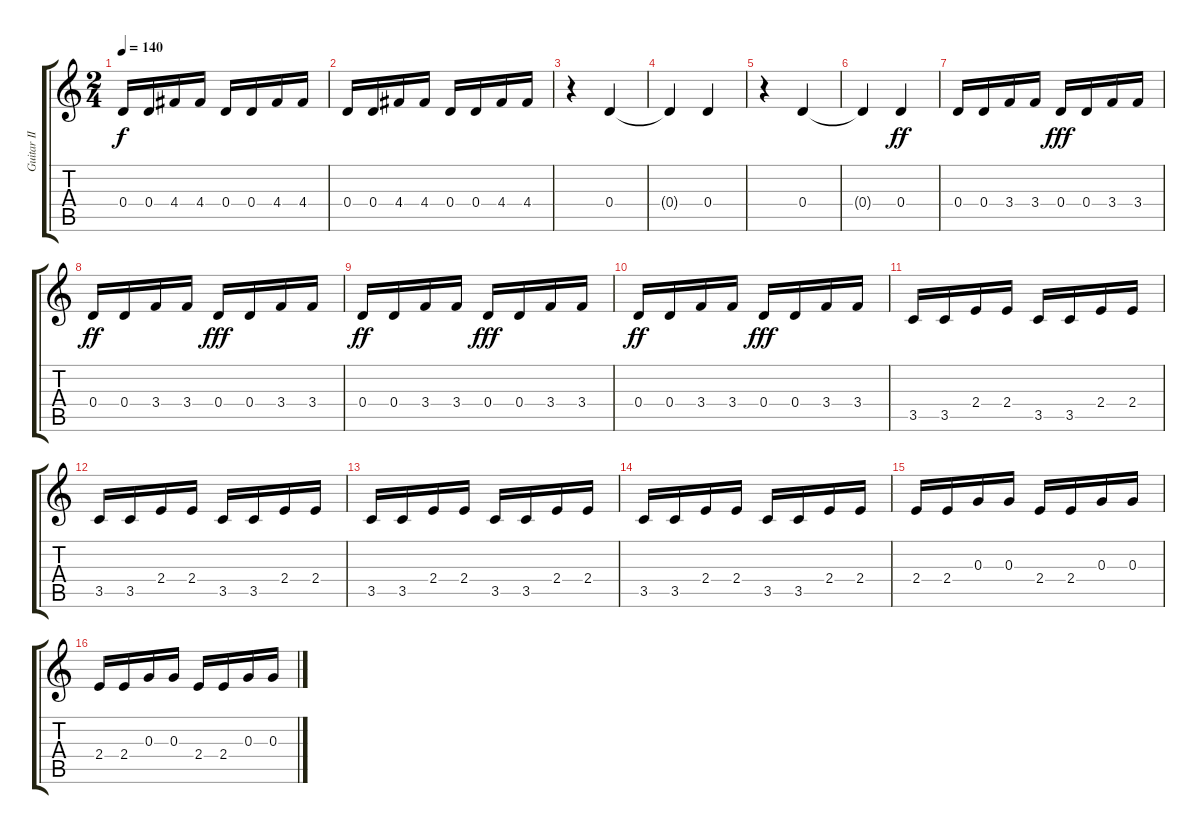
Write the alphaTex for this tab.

\track ("Guitar II" "Guitar II") {instrument distortionguitar}
\staff {score tabs}
\tuning (E4 B3 G3 D3 A2 E2) {hide}
\ts (2 4)
\tempo 140
\clef g2
\ks c
0.4.16{dy f} 0.4.16 4.4.16 4.4.16 0.4.16 0.4.16 4.4.16 4.4.16 |
0.4.16 0.4.16 4.4.16 4.4.16 0.4.16 0.4.16 4.4.16 4.4.16 |
r.4 0.4.4 |
0.4{t}.4 0.4.4 |
r.4 0.4.4 |
0.4{t}.4 0.4.4{dy ff} |
0.4.16 0.4.16 3.4.16 3.4.16 0.4.16{dy fff} 0.4.16 3.4.16 3.4.16 |
0.4.16{dy ff} 0.4.16 3.4.16 3.4.16 0.4.16{dy fff} 0.4.16 3.4.16 3.4.16 |
0.4.16{dy ff} 0.4.16 3.4.16 3.4.16 0.4.16{dy fff} 0.4.16 3.4.16 3.4.16 |
0.4.16{dy ff} 0.4.16 3.4.16 3.4.16 0.4.16{dy fff} 0.4.16 3.4.16 3.4.16 |
3.5.16 3.5.16 2.4.16 2.4.16 3.5.16 3.5.16 2.4.16 2.4.16 |
3.5.16 3.5.16 2.4.16 2.4.16 3.5.16 3.5.16 2.4.16 2.4.16 |
3.5.16 3.5.16 2.4.16 2.4.16 3.5.16 3.5.16 2.4.16 2.4.16 |
3.5.16 3.5.16 2.4.16 2.4.16 3.5.16 3.5.16 2.4.16 2.4.16 |
2.4.16 2.4.16 0.3.16 0.3.16 2.4.16 2.4.16 0.3.16 0.3.16 |
2.4.16 2.4.16 0.3.16 0.3.16 2.4.16 2.4.16 0.3.16 0.3.16
